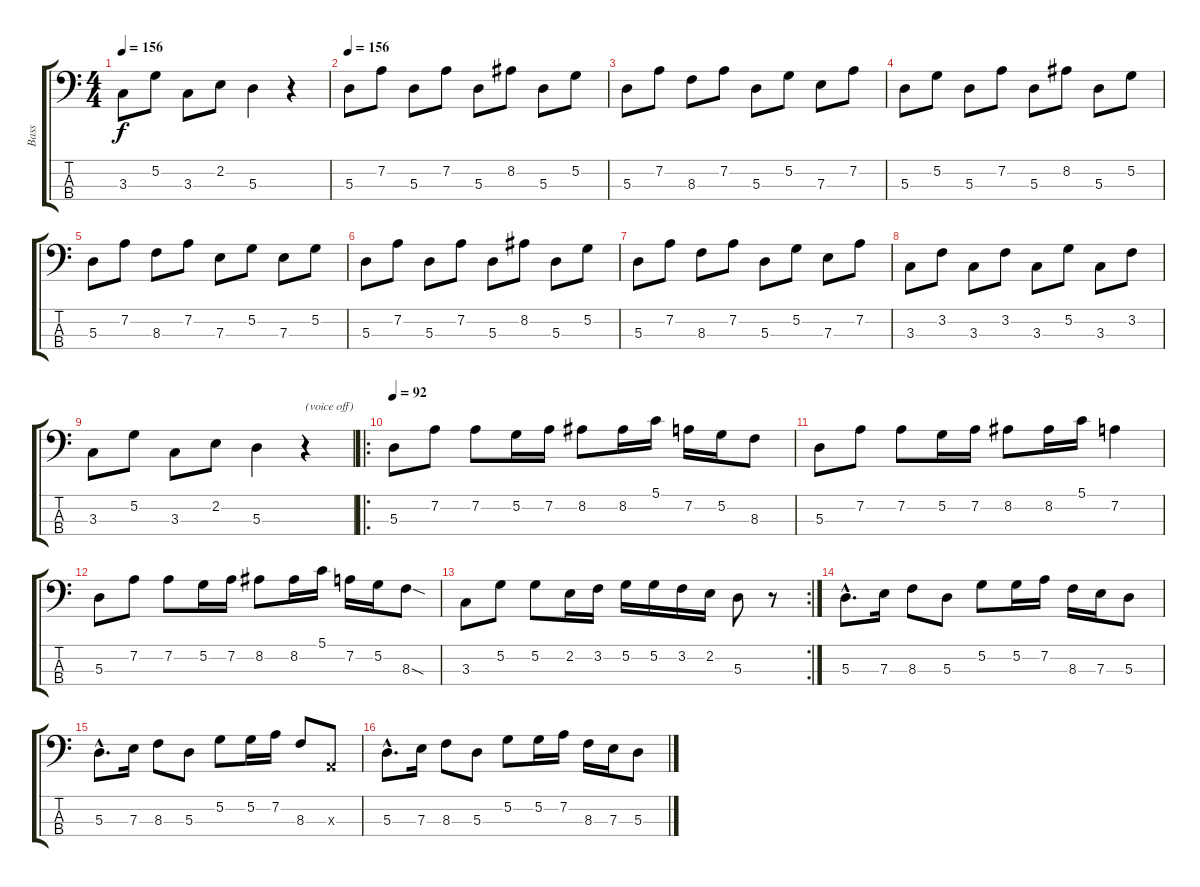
\track ("Bass" "Bass") {instrument electricbasspick}
\staff {score tabs}
\tuning (G2 D2 A1 E1) {hide}
\ts (4 4)
\tempo 156
\clef f4
\ks c
3.3.8{dy f} 5.2.8 3.3.8 2.2.8 5.3.4 r.4 |
\tempo 156
5.3.8 7.2.8 5.3.8 7.2.8 5.3.8 8.2.8 5.3.8 5.2.8 |
5.3.8 7.2.8 8.3.8 7.2.8 5.3.8 5.2.8 7.3.8 7.2.8 |
5.3.8 5.2.8 5.3.8 7.2.8 5.3.8 8.2.8 5.3.8 5.2.8 |
5.3.8 7.2.8 8.3.8 7.2.8 7.3.8 5.2.8 7.3.8 5.2.8 |
5.3.8 7.2.8 5.3.8 7.2.8 5.3.8 8.2.8 5.3.8 5.2.8 |
5.3.8 7.2.8 8.3.8 7.2.8 5.3.8 5.2.8 7.3.8 7.2.8 |
3.3.8 3.2.8 3.3.8 3.2.8 3.3.8 5.2.8 3.3.8 3.2.8 |
3.3.8 5.2.8 3.3.8 2.2.8 5.3.4 r.4{txt "(voice off)"} |
\ro
\tempo 92
5.3.8 7.2.8 7.2.8 5.2.16 7.2.16 8.2.8 8.2.16 5.1.16 7.2.16 5.2.16 8.3.8 |
5.3.8 7.2.8 7.2.8 5.2.16 7.2.16 8.2.8 8.2.16 5.1.16 7.2.4 |
5.3.8 7.2.8 7.2.8 5.2.16 7.2.16 8.2.8 8.2.16 5.1.16 7.2.16 5.2.16 8.3{sod}.8 |
\rc 2
3.3.8 5.2.8 5.2.8 2.2.16 3.2.16 5.2.16 5.2.16 3.2.16 2.2.16 5.3.8 r.8 |
5.3{hac}.8{d} 7.3.16 8.3.8 5.3.8 5.2.8 5.2.16 7.2.16 8.3.16 7.3.16 5.3.8 |
5.3{hac}.8{d} 7.3.16 8.3.8 5.3.8 5.2.8 5.2.16 7.2.16 8.3.8 0.3{x}.8 |
5.3{hac}.8{d} 7.3.16 8.3.8 5.3.8 5.2.8 5.2.16 7.2.16 8.3.16 7.3.16 5.3.8
